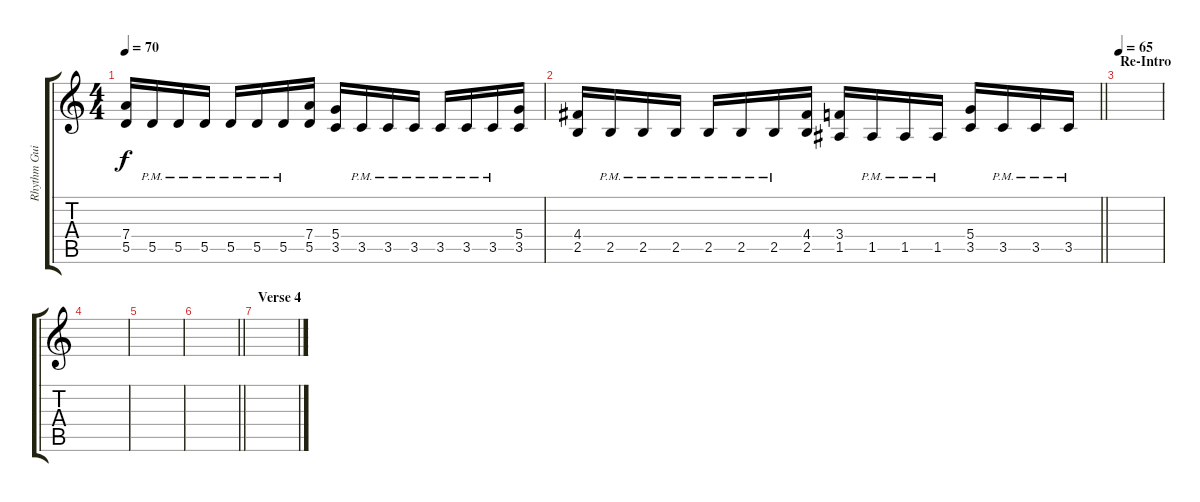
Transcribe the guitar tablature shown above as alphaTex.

\track ("Rhythm Guitar" "Rhythm Gui") {instrument distortionguitar}
\staff {score tabs}
\tuning (E4 B3 G3 D3 A2 E2) {hide}
\ts (4 4)
\tempo 70
\clef g2
\ks c
(7.4 5.5).16{dy f} 5.5{pm}.16 5.5{pm}.16 5.5{pm}.16 5.5{pm}.16 5.5{pm}.16 5.5{pm}.16 (7.4 5.5).16 (5.4 3.5).16 3.5{pm}.16 3.5{pm}.16 3.5{pm}.16 3.5{pm}.16 3.5{pm}.16 3.5{pm}.16 (5.4 3.5).16 |
\barLineRight lightlight
(4.4 2.5).16 2.5{pm}.16 2.5{pm}.16 2.5{pm}.16 2.5{pm}.16 2.5{pm}.16 2.5{pm}.16 (4.4 2.5).16 (3.4 1.5).16 1.5{pm}.16 1.5{pm}.16 1.5{pm}.16 (5.4 3.5).16 3.5{pm}.16 3.5{pm}.16 3.5{pm}.16 |
\section ("" "Re-Intro")
\tempo 65
|
|
|
\barLineRight lightlight
|
\section ("" "Verse 4")
